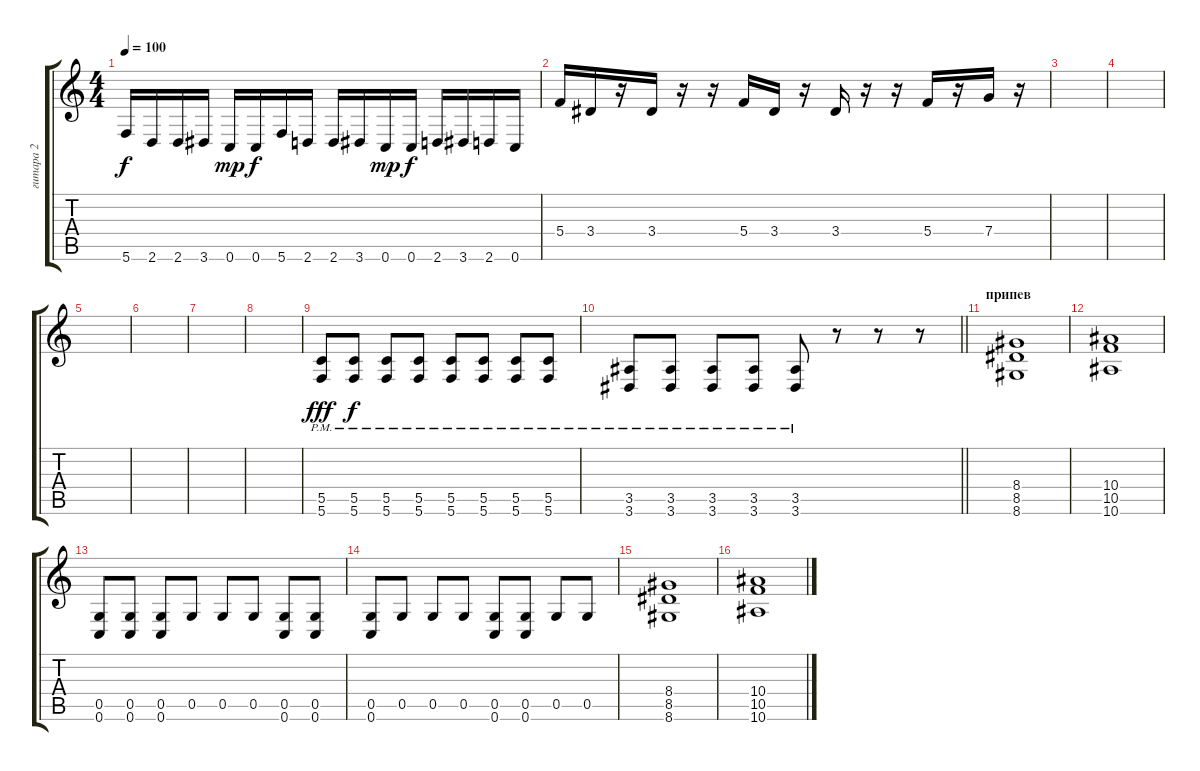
\track ("гитара 2" "гитара 2") {instrument overdrivenguitar}
\staff {score tabs}
\tuning (D4 A3 F3 C3 G2 C2) {hide}
\ts (4 4)
\tempo 100
\clef g2
\ks c
5.6.16{dy f} 2.6.16 2.6.16 3.6.16 0.6.16{dy mp} 0.6.16{dy f} 5.6.16 2.6.16 2.6.16 3.6.16 0.6.16{dy mp} 0.6.16{dy f} 2.6.16 3.6.16 2.6.16 0.6.16 |
5.4.16 3.4.16 r.16 3.4.16 r.16 r.16 5.4.16 3.4.16 r.16 3.4.16 r.16 r.16 5.4.16 r.16 7.4.16 r.16 |
|
|
|
|
|
|
(5.5{pm} 5.6{pm}).8{dy fff} (5.5{pm} 5.6{pm}).8{dy f} (5.5{pm} 5.6{pm}).8 (5.5{pm} 5.6{pm}).8 (5.5{pm} 5.6{pm}).8 (5.5{pm} 5.6{pm}).8 (5.5{pm} 5.6{pm}).8 (5.5{pm} 5.6{pm}).8 |
\barLineRight lightlight
(3.5{pm} 3.6{pm}).8 (3.5{pm} 3.6{pm}).8 (3.5{pm} 3.6{pm}).8 (3.5{pm} 3.6{pm}).8 (3.5{pm} 3.6{pm}).8 r.8 r.8 r.8 |
\section ("" "припев")
(8.4 8.5 8.6).1 |
(10.4 10.5 10.6).1 |
(0.5 0.6).8 (0.5 0.6).8 (0.5 0.6).8 0.5.8 0.5.8 0.5.8 (0.5 0.6).8 (0.5 0.6).8 |
(0.5 0.6).8 0.5.8 0.5.8 0.5.8 (0.5 0.6).8 (0.5 0.6).8 0.5.8 0.5.8 |
(8.4 8.5 8.6).1 |
(10.4 10.5 10.6).1
